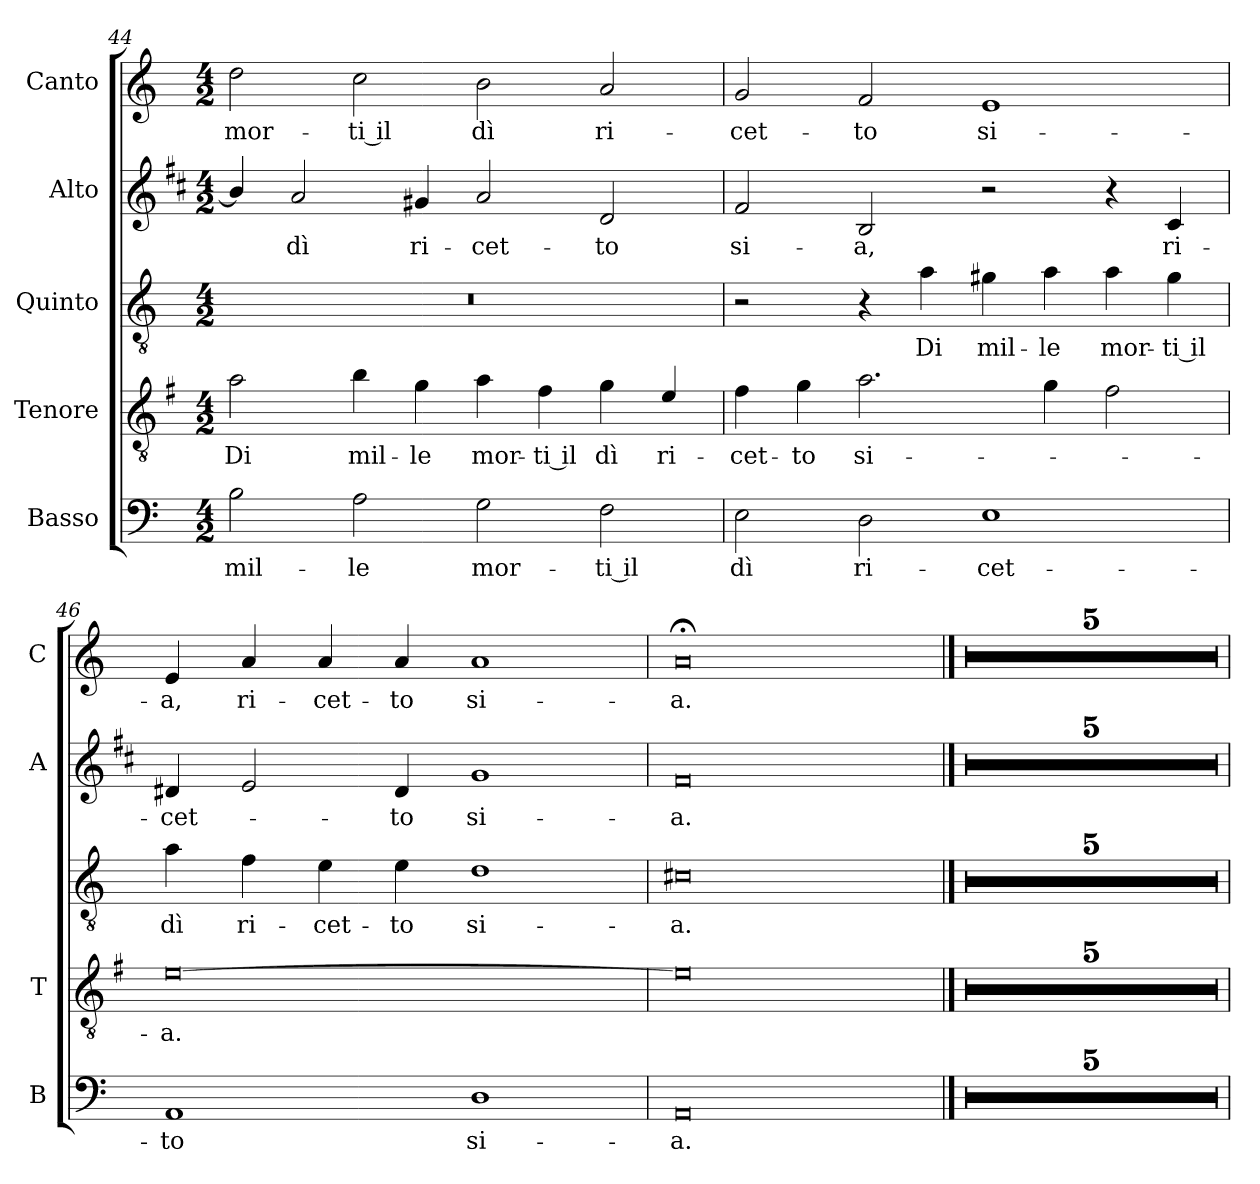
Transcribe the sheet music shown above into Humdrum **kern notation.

**kern	**text	**kern	**text	**kern	**text	**kern	**text	**kern	**text
*part5	*part5	*part4	*part4	*part3	*part3	*part2	*part2	*part1	*part1
*staff5	*staff5	*staff4	*staff4	*staff3	*staff3	*staff2	*staff2	*staff1	*staff1
*I"Basso	*	*I"Tenore	*	*I"Quinto	*	*I"Alto	*	*I"Canto	*
*I'B	*	*I'T	*	*	*	*I'A	*	*I'C	*
*clefF4	*	*clefGv2	*	*clefGv2	*	*clefG2	*	*clefG2	*
*	*	*ITrd4c7	*	*	*	*ITrd1c2	*	*	*
*k[]	*	*k[]	*	*k[]	*	*k[]	*	*k[]	*
*C:	*	*C:	*	*C:	*	*C:	*	*C:	*
*M4/2	*	*M4/2	*	*M4/2	*	*M4/2	*	*M4/2	*
=44	=44	=44	=44	=44	=44	=44	=44	=44	=44
!	!LO:LY:b	!	!LO:LY:b	!	!	!	!	!	!LO:LY:b
2B\	mil-	2d\	Di	0r	.	4a/]	.	2dd\	mor-
!	!	!	!	!	!	!	!LO:LY:b	!	!
.	.	.	.	.	.	2g/	dì	.	.
!	!LO:LY:b	!	!LO:LY:b	!	!	!	!	!	!LO:LY:b
2A\	-le	4e\	mil-	.	.	.	.	2cc\	-ti il
!	!	!	!LO:LY:b	!	!	!	!LO:LY:b	!	!
.	.	4c\	-le	.	.	4f#X/	ri-	.	.
!	!LO:LY:b	!	!LO:LY:b	!	!	!	!LO:LY:b	!	!LO:LY:b
2G\	mor-	4d\	mor-	.	.	2g/	-cet-	2b\	dì
!	!	!	!LO:LY:b	!	!	!	!	!	!
.	.	4B\	-ti il	.	.	.	.	.	.
!	!LO:LY:b	!	!LO:LY:b	!	!	!	!LO:LY:b	!	!LO:LY:b
2F\	-ti il	4c\	dì	.	.	2c/	-to	2a/	ri-
!	!	!	!LO:LY:b	!	!	!	!	!	!
.	.	4A/	ri-	.	.	.	.	.	.
=45	=45	=45	=45	=45	=45	=45	=45	=45	=45
!	!LO:LY:b	!	!LO:LY:b	!	!	!	!LO:LY:b	!	!LO:LY:b
2E\	dì	4B\	-cet-	2r	.	2e/	si-	2g/	-cet-
!	!	!	!LO:LY:b	!	!	!	!	!	!
.	.	4c\	-to	.	.	.	.	.	.
!	!LO:LY:b	!	!LO:LY:b	!	!	!	!LO:LY:b	!	!LO:LY:b
2D\	ri-	2.d\	si-	4r	.	2A/	-a,	2f/	-to
!	!	!	!	!	!LO:LY:b	!	!	!	!
.	.	.	.	4a\	Di	.	.	.	.
!	!LO:LY:b	!	!	!	!LO:LY:b	!	!	!	!LO:LY:b
1E	-cet-	.	.	4g#X\	mil-	2r	.	1e	si-
!	!	!	!	!	!LO:LY:b	!	!	!	!
.	.	4c\	.	4a\	-le	.	.	.	.
!	!	!	!	!	!LO:LY:b	!	!	!	!
.	.	2B\	.	4a\	mor-	4r	.	.	.
!	!	!	!	!	!LO:LY:b	!	!LO:LY:b	!	!
.	.	.	.	4g#\	-ti il	4B/	ri-	.	.
=46	=46	=46	=46	=46	=46	=46	=46	=46	=46
!	!LO:LY:b	!	!LO:LY:b	!	!LO:LY:b	!	!LO:LY:b	!	!LO:LY:b
1AA	-to	[0A	-a.	4a\	dì	4c#X/	-cet-	4e/	-a,
!	!	!	!	!	!LO:LY:b	!	!	!	!LO:LY:b
.	.	.	.	4f\	ri-	2d/	.	4a/	ri-
!	!	!	!	!	!LO:LY:b	!	!	!	!LO:LY:b
.	.	.	.	4e\	-cet-	.	.	4a/	-cet-
!	!	!	!	!	!LO:LY:b	!	!LO:LY:b	!	!LO:LY:b
.	.	.	.	4e\	-to	4c#/	-to	4a/	-to
!	!LO:LY:b	!	!	!	!LO:LY:b	!	!LO:LY:b	!	!LO:LY:b
1D	si-	.	.	1d	si-	1f	si-	1a	si-
!!LO:LB:g=z
=47	=47	=47	=47	=47	=47	=47	=47	=47	=47
!	!LO:LY:b	!	!	!	!LO:LY:b	!	!LO:LY:b	!	!LO:LY:b
0AA	-a.	0A]	.	0c#X	-a.	0e	-a.	0a;<	-a.
==48	==48	==48	==48	==48	==48	==48	==48	==48	==48
0r	.	0r	.	0r	.	0r	.	0r	.
=49	=49	=49	=49	=49	=49	=49	=49	=49	=49
0r	.	0r	.	0r	.	0r	.	0r	.
=50	=50	=50	=50	=50	=50	=50	=50	=50	=50
0r	.	0r	.	0r	.	0r	.	0r	.
=51	=51	=51	=51	=51	=51	=51	=51	=51	=51
0r	.	0r	.	0r	.	0r	.	0r	.
=52	=52	=52	=52	=52	=52	=52	=52	=52	=52
0r	.	0r	.	0r	.	0r	.	0r	.
=	=	=	=	=	=	=	=	=	=
*-	*-	*-	*-	*-	*-	*-	*-	*-	*-
